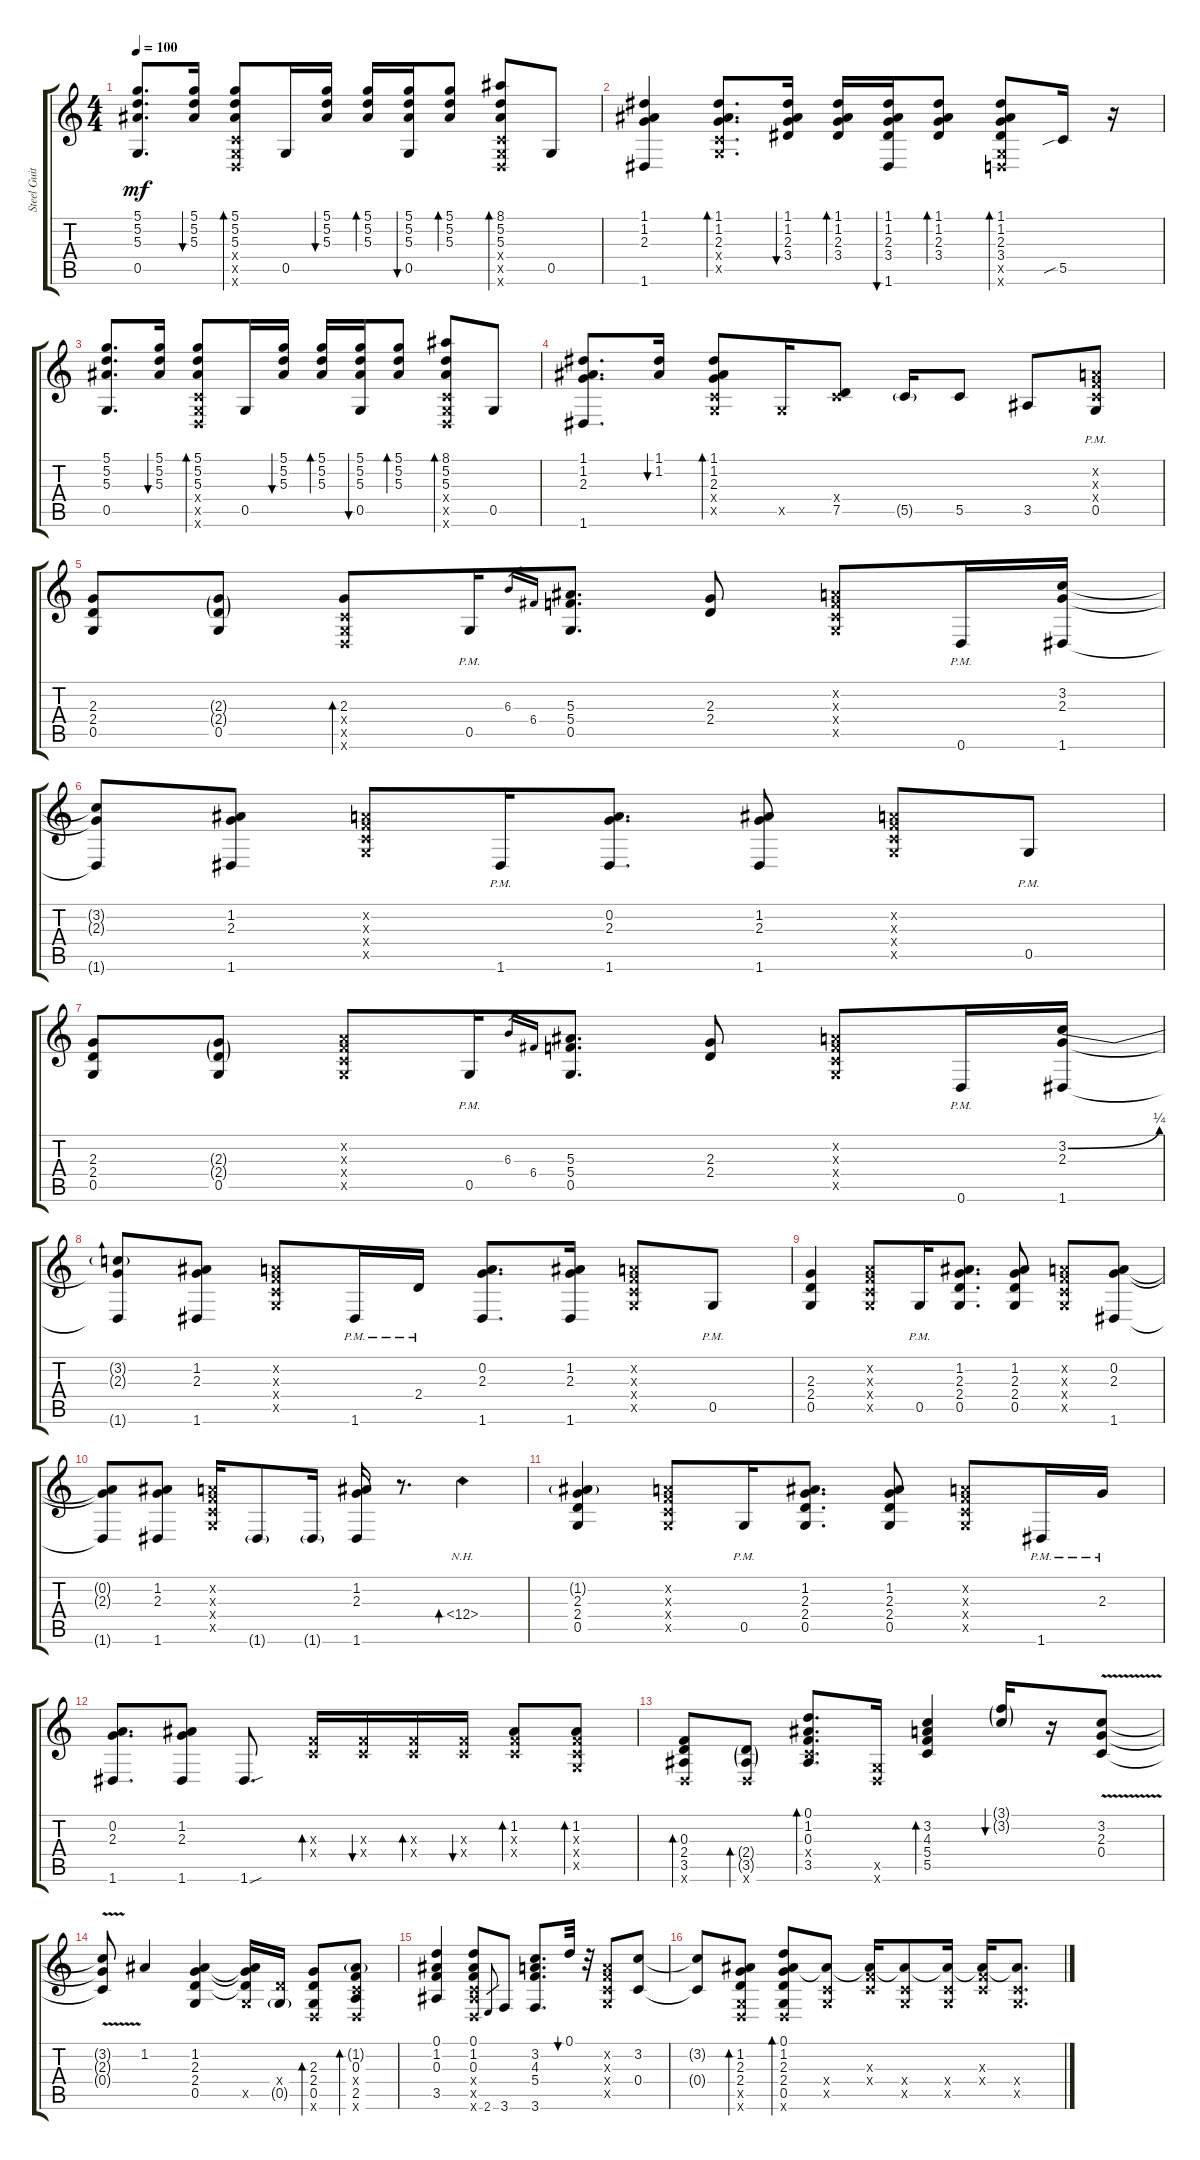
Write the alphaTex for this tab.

\track ("Steel Guitar" "Steel Guit") {instrument acousticguitarsteel}
\staff {score tabs}
\tuning (D4 A3 F3 C3 G2 D2) {hide}
\ts (4 4)
\tempo 100
\clef g2
\ks c
(5.1 5.2 5.3 0.5).8{d dy mf} (5.1 5.2 5.3).16{bu 30} (5.1 5.2 5.3 0.4{x} 0.5{x} 0.6{x}).8{bd 30} 0.5.16 (5.1 5.2 5.3).16{bu 30} (5.1 5.2 5.3).16{bd 30} (5.1 5.2 5.3 0.5).16{bu 30} (5.1 5.2 5.3).8{bd 30} (8.1 5.2 5.3 0.4{x} 0.5{x} 0.6{x}).8{bd 30} 0.5.8 |
(1.1 1.2 2.3 1.6).4 (1.1 1.2 2.3 0.4{x} 0.5{x}).8{d bd 30} (1.1 1.2 2.3 3.4).16{bu 30} (1.1 1.2 2.3 3.4).16{bd 30} (1.1 1.2 2.3 3.4 1.6).16{bu 30} (1.1 1.2 2.3 3.4).8{bd 30} (1.1 1.2 2.3 3.4 0.5{x} 0.6{x}).8{bd 30} 5.5{sib}.16 r.16 |
(5.1 5.2 5.3 0.5).8{d} (5.1 5.2 5.3).16{bu 30} (5.1 5.2 5.3 0.4{x} 0.5{x} 0.6{x}).8{bd 30} 0.5.16 (5.1 5.2 5.3).16{bu 30} (5.1 5.2 5.3).16{bd 30} (5.1 5.2 5.3 0.5).16{bu 30} (5.1 5.2 5.3).8{bd 30} (8.1 5.2 5.3 0.4{x} 0.5{x} 0.6{x}).8{bd 30} 0.5.8 |
(1.1 1.2 2.3 1.6).8{d} (1.1 1.2).16{bu 30} (1.1 1.2 2.3 0.4{x} 0.5{x}).8{bd 30} 0.5{x}.16 (0.4{x} 7.5).8 5.5{g}.16 5.5.8 3.5.8 (0.2{x} 0.3{x} 0.4{x} 0.5{pm}).8 |
(2.3 2.4 0.5).8 (2.3{g} 2.4{g} 0.5).8 (2.3 0.4{x} 0.5{x} 0.6{x}).8{bd 30} 0.5{pm}.16 6.3.16{gr} 6.4.16{gr} (5.3 5.4 0.5).8{d} (2.3 2.4).8 (0.2{x} 0.3{x} 0.4{x} 0.5{x}).8 0.6{pm}.16 (3.2 2.3 1.6).16 |
(3.2{t} 2.3{t} 1.6{t}).8 (1.2 2.3 1.6).8 (0.2{x} 0.3{x} 0.4{x} 0.5{x}).8 1.6{pm}.16 (0.2 2.3 1.6).8{d} (1.2 2.3 1.6).8 (0.2{x} 0.3{x} 0.4{x} 0.5{x}).8 0.5{pm}.8 |
(2.3 2.4 0.5).8 (2.3{g} 2.4{g} 0.5).8 (0.2{x} 0.3{x} 0.4{x} 0.5{x}).8 0.5{pm}.16 6.3.16{gr} 6.4.16{gr} (5.3 5.4 0.5).8{d} (2.3 2.4).8 (0.2{x} 0.3{x} 0.4{x} 0.5{x}).8 0.6{pm}.16 (3.2{be (bend 0 0 60 1)} 2.3 1.6).16 |
(3.2{t} 2.3{t} 1.6{t}).8 (1.2 2.3 1.6).8 (0.2{x} 0.3{x} 0.4{x} 0.5{x}).8 1.6{pm}.16 2.4{pm}.16 (0.2 2.3 1.6).8{d} (1.2 2.3 1.6).16 (0.2{x} 0.3{x} 0.4{x} 0.5{x}).8 0.5{pm}.8 |
(2.3 2.4 0.5).4 (0.2{x} 0.3{x} 0.4{x} 0.5{x}).8 0.5{pm}.16 (1.2 2.3 2.4 0.5).8{d} (1.2 2.3 2.4 0.5).8 (0.2{x} 0.3{x} 0.4{x} 0.5{x}).8 (0.2 2.3 1.6).8 |
(0.2{t} 2.3{t} 1.6{t}).8 (1.2 2.3 1.6).8 (0.2{x} 0.3{x} 0.4{x} 0.5{x}).16 1.6{g}.8 1.6{g}.16 (1.2 2.3 1.6).16 r.8{d} 12.4{nh}.4{bd 30} |
(1.2{g} 2.3 2.4 0.5).4 (0.2{x} 0.3{x} 0.4{x} 0.5{x}).8 0.5{pm}.16 (1.2 2.3 2.4 0.5).8{d} (1.2 2.3 2.4 0.5).8 (0.2{x} 0.3{x} 0.4{x} 0.5{x}).8 1.6{pm}.16 2.3{pm}.16 |
(0.2 2.3 1.6).8{d} (1.2 2.3 1.6).8 1.6{sou}.8{d} (0.3{x} 0.4{x}).16{bd 30} (0.3{x} 0.4{x}).16{bu 30} (0.3{x} 0.4{x}).16{bd 30} (0.3{x} 0.4{x}).16{bu 30} (1.2 0.3{x} 0.4{x}).8{bd 30} (1.2 0.3{x} 0.4{x} 0.5{x}).8{bd 30} |
(0.3 2.4 3.5 0.6{x}).8{bd 30} (2.4{g} 3.5{g} 0.6{x}).8{bd 30} (0.1 1.2 0.3 0.4{x} 3.5).8{d bd 30} (0.5{x} 0.6{x}).16 (3.2 4.3 5.4 5.5).4{bd 30} (3.1{g} 3.2{g}).16{bu 30} r.16 (3.2{v} 2.3{v} 0.4).8 |
(3.2{v t} 2.3{v t} 0.4{t}).8 1.2.4 (1.2 2.3 2.4 0.5).4 (1.2{t} 2.3{t} 2.4{t} 0.5{x}).16 (2.4{x} 0.5{g}).16 (2.3 2.4 0.5 0.6{x}).8{bd 30} (1.2{g} 0.3 0.4{x} 2.5 0.6{x}).8{bd 30} |
(0.1 1.2 0.3 3.5).4 (0.1 1.2 0.3 0.4{x} 3.5{x} 0.6{x}).8 2.6.8{gr} 3.6.8 (3.2 4.3 5.4 3.6).8{d} 0.1.32{bu 30} r.32 (0.2{x} 0.3{x} 0.4{x} 0.5{x}).8 (3.2 0.4).8 |
(3.2{t} 0.4{t}).8 (1.2 2.3 2.4 0.5{x} 0.6{x}).8{bd 30} (0.1 1.2 2.3 2.4 0.5 0.6{x}).8{bd 30} (1.2{t} 0.4{x} 0.5{x}).8 (1.2{t} 0.3{x} 0.4{x}).16 (1.2{t} 0.4{x} 0.5{x}).8 (1.2{t} 0.4{x} 0.5{x}).16 (1.2{t} 0.3{x} 0.4{x}).16 (1.2{t} 0.4{x} 0.5{x}).8{d}
